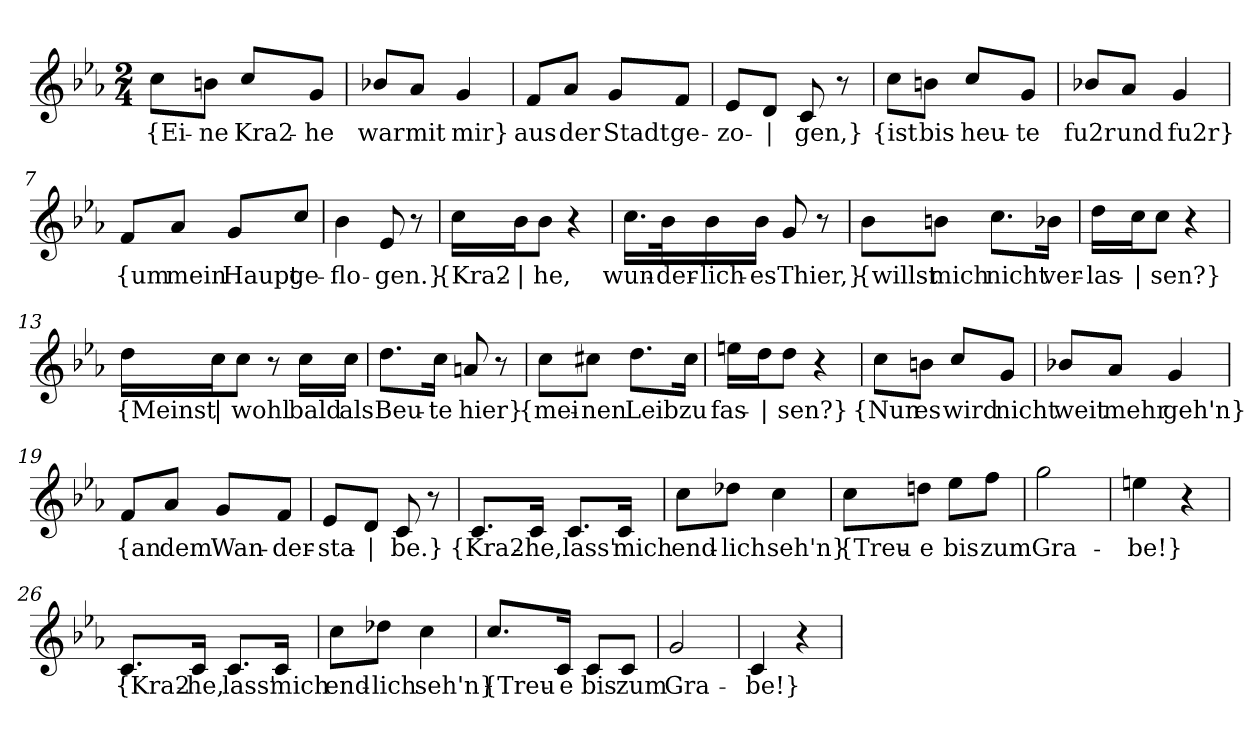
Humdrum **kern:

**kern	**text
*part1	*part1
*staff1	*staff1
*clefG2	*
*k[b-e-a-]	*
*M2/4	*
=1	=1
!	!LO:LY:b
8cc\L	{Ei-
!	!LO:LY:b
8bn\J	-ne
!	!LO:LY:b
8cc/L	Kra2-
!	!LO:LY:b
8g/J	-he
=2	=2
!	!LO:LY:b
8b-X/L	war
!	!LO:LY:b
8a-/J	mit
!	!LO:LY:b
4g/	mir}
=3	=3
!	!LO:LY:b
8f/L	aus
!	!LO:LY:b
8a-/J	der
!	!LO:LY:b
8g/L	Stadt
!	!LO:LY:b
8f/J	ge-
=4	=4
!	!LO:LY:b
8e-/L	-zo-
!	!LO:LY:b
8d/J	|
!	!LO:LY:b
8c/	-gen,}
8r	.
=5	=5
!	!LO:LY:b
8cc\L	{ist
!	!LO:LY:b
8bn\J	bis
!	!LO:LY:b
8cc/L	heu-
!	!LO:LY:b
8g/J	-te
=6	=6
!	!LO:LY:b
8b-X/L	fu2r
!	!LO:LY:b
8a-/J	und
!	!LO:LY:b
4g/	fu2r}
!!LO:LB:g=z
=7	=7
!	!LO:LY:b
8f/L	{um
!	!LO:LY:b
8a-/J	mein
!	!LO:LY:b
8g/L	Haupt
!	!LO:LY:b
8cc/J	ge-
=8	=8
!	!LO:LY:b
4b-\	-flo-
!	!LO:LY:b
8e-/	-gen.}
8r	.
=9	=9
!	!LO:LY:b
16cc\LL	{Kra2-
!	!LO:LY:b
16b-\J	|
!	!LO:LY:b
8b-\J	-he,
4r	.
=10	=10
!	!LO:LY:b
16.cc\LL	wun-
!	!LO:LY:b
32b-\K	-der-
!	!LO:LY:b
16b-\	-lich-
!	!LO:LY:b
16b-\JJ	-es
!	!LO:LY:b
8g/	Thier,}
8r	.
=11	=11
!	!LO:LY:b
8b-\L	{willst
!	!LO:LY:b
8bn\J	mich
!	!LO:LY:b
8.cc\L	nicht
!	!LO:LY:b
16b-X\Jk	ver-
!!LO:LB:g=z
=12	=12
!	!LO:LY:b
16dd\LL	-las-
!	!LO:LY:b
16cc\J	|
!	!LO:LY:b
8cc\J	-sen?}
4r	.
=13	=13
!	!LO:LY:b
16dd\LL	{Meinst
!	!LO:LY:b
16cc\J	|
!	!LO:LY:b
8cc\J	wohl
8r	.
!	!LO:LY:b
16cc\LL	bald
!	!LO:LY:b
16cc\JJ	als
=14	=14
!	!LO:LY:b
8.dd\L	Beu-
!	!LO:LY:b
16cc\Jk	-te
!	!LO:LY:b
8an/	hier}
8r	.
=15	=15
!	!LO:LY:b
8cc\L	{mei-
!	!LO:LY:b
8cc#X\J	-nen
!	!LO:LY:b
8.dd\L	Leib
!	!LO:LY:b
16cc#\Jk	zu
=16	=16
!	!LO:LY:b
16een\LL	fas-
!	!LO:LY:b
16dd\J	|
!	!LO:LY:b
8dd\J	-sen?}
4r	.
=17	=17
!	!LO:LY:b
8cc\L	{Nun
!	!LO:LY:b
8bn\J	es
!	!LO:LY:b
8cc/L	wird
!	!LO:LY:b
8g/J	nicht
!!LO:LB:g=z
=18	=18
!	!LO:LY:b
8b-X/L	weit
!	!LO:LY:b
8a-/J	mehr
!	!LO:LY:b
4g/	geh'n}
=19	=19
!	!LO:LY:b
8f/L	{an
!	!LO:LY:b
8a-/J	dem
!	!LO:LY:b
8g/L	Wan-
!	!LO:LY:b
8f/J	-der-
=20	=20
!	!LO:LY:b
8e-/L	-sta-
!	!LO:LY:b
8d/J	|
!	!LO:LY:b
8c/	-be.}
8r	.
=21	=21
!	!LO:LY:b
8.c/L	{Kra2-
!	!LO:LY:b
16c/Jk	-he,
!	!LO:LY:b
8.c/L	lass'
!	!LO:LY:b
16c/Jk	mich
=22	=22
!	!LO:LY:b
8cc\L	end-
!	!LO:LY:b
8dd-X\J	-lich
!	!LO:LY:b
4cc\	seh'n}
!!LO:LB:g=z
=23	=23
!	!LO:LY:b
8cc\L	{Treu-
!	!LO:LY:b
8ddn\J	-e
!	!LO:LY:b
8ee-\L	bis
!	!LO:LY:b
8ff\J	zum
=24	=24
!	!LO:LY:b
2gg\	Gra-
=25	=25
!	!LO:LY:b
4een\	-be!}
4r	.
=26	=26
!	!LO:LY:b
8.c/L	{Kra2-
!	!LO:LY:b
16c/Jk	-he,
!	!LO:LY:b
8.c/L	lass'
!	!LO:LY:b
16c/Jk	mich
=27	=27
!	!LO:LY:b
8cc\L	end-
!	!LO:LY:b
8dd-X\J	-lich
!	!LO:LY:b
4cc\	seh'n}
=28	=28
!	!LO:LY:b
8.cc/L	{Treu-
!	!LO:LY:b
16c/Jk	-e
!	!LO:LY:b
8c/L	bis
!	!LO:LY:b
8c/J	zum
=29	=29
!	!LO:LY:b
2g/	Gra-
=30	=30
!	!LO:LY:b
4c/	-be!}
4r	.
=	=
*-	*-
